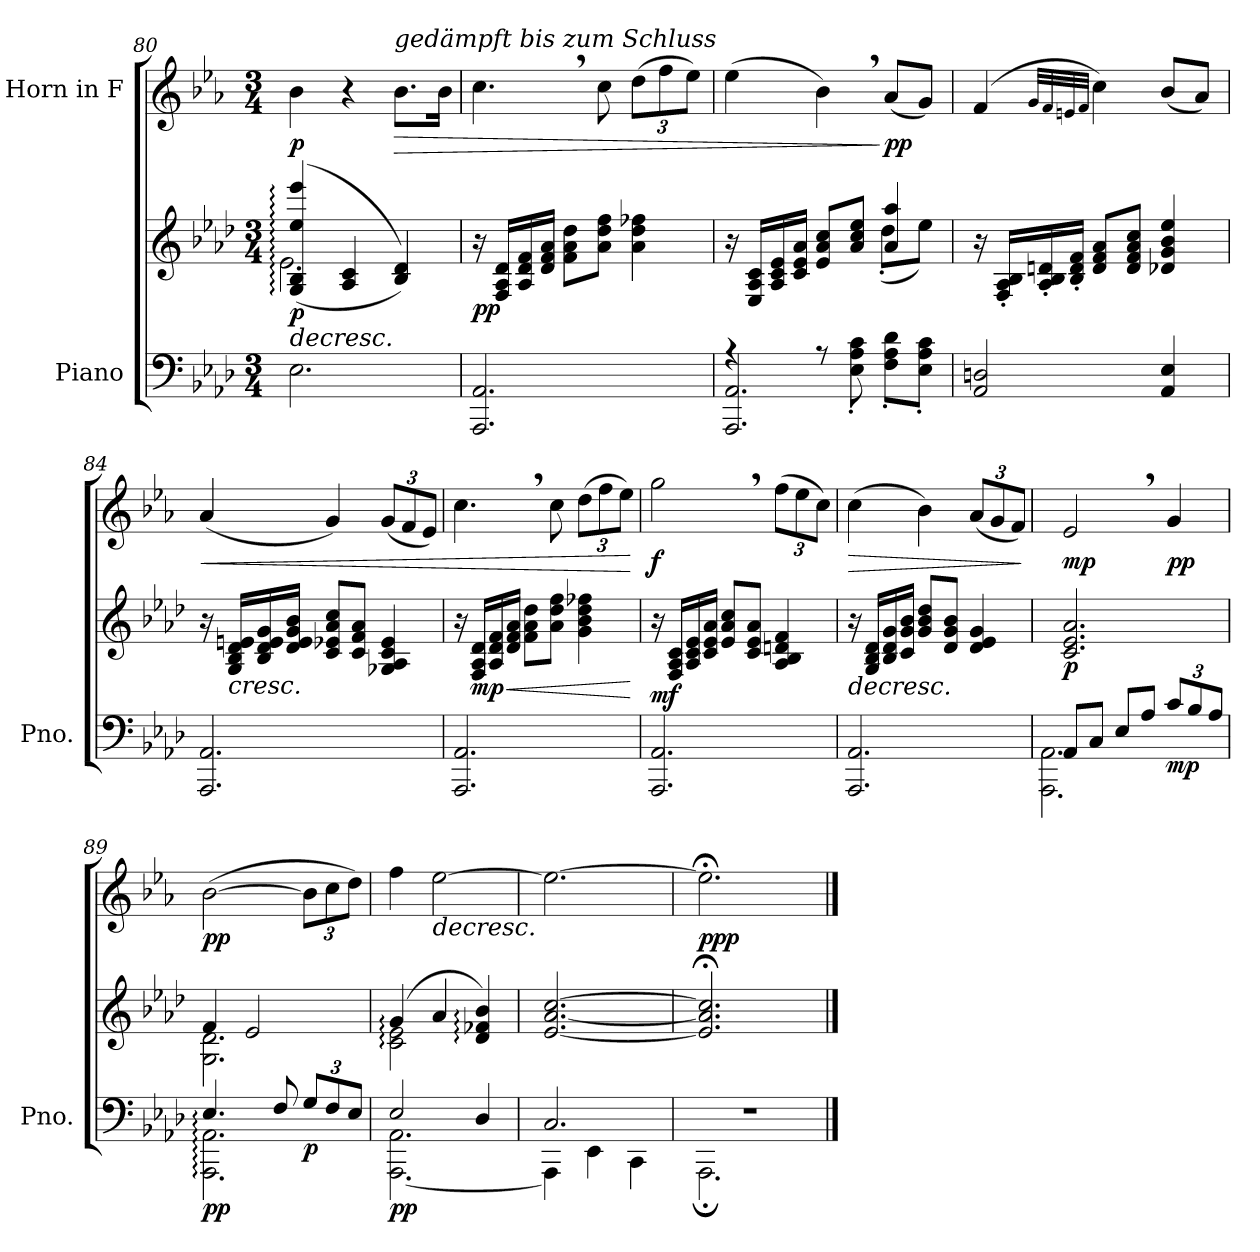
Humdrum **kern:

**kern	**kern	**dynam	**kern	**dynam
*part2	*part2	*part2	*part1	*part1
*staff3	*staff2	*staff2/3	*staff1	*staff1
*I"Piano	*	*	*I"Horn in F	*
*I'Pno.	*	*	*	*
*clefF4	*clefG2	*	*clefG2	*
*	*	*	*ITrd4c7	*
*k[b-e-a-d-]	*k[b-e-a-d-]	*	*k[b-e-a-d-]	*
*M3/4	*M3/4	*	*M3/4	*
*MM50	*MM50	*	*MM50	*
=80	=80	=80	=80	=80
!	!	!LO:HP:b	!	!
*	*^	*	*	*
!	!	!	!LO:DY:n=1:b	!	!LO:DY:b
2.E-:\	(>(>4G/: 4B-/: 4ee-/: 4eee-/:	2.e-:\	> p	4e-\	p
*	*	*	*	*MM60	*
.	4A-/ 4c/	.	.	4r	.
!	!	!	!	!LO:TX:a:i:t=gedämpft bis zum Schluss	!
!	!	!	!	!	!LO:HP:b
!	!	!	!	!	!LO:DY:n=1:b
!	!	!	!	!	!LO:DY:n=2:b
.	4B-/ 4d-/))	.	.	8.e-\L	> mp ppp
.	.	.	.	16e-\Jk	.
*	*v	*v	*	*	*
!!LO:LB:g=z
=81	=81	=81	=81	=81
!	!	!LO:DY:b	!	!
2.AAA-/ 2.AA-/	16r	pp	4.f,\	.
.	16F/ 16A-/ 16d-/LL	.	.	.
.	16A-/ 16d-/ 16f/	.	.	.
.	16d-/ 16f/ 16a-/JJ	.	.	.
.	8f\ 8a-\ 8dd-\L	.	.	.
.	8a-\ 8dd-\ 8ff\J	.	8f\	.
*	*	*	*Xbrackettup	*
.	4a-\ 4dd-\ 4ff-X\	.	(>12g\L	.
.	.	.	12b-\	.
.	.	.	12a-\J)	.
=82	=82	=82	=82	=82
*^	*^	*	*	*
2.AAA-/ 2.AA-/	4rA	16r	2ryy	.	(>4a-\	.
.	.	16E-/ 16A-/ 16c/LL	.	.	.	.
.	.	16A-/ 16c/ 16e-/	.	.	.	.
.	.	16c/ 16e-/ 16a-/JJ	.	.	.	.
.	8rA	8e-/ 8a-/ 8cc/L	.	.	4e-,\)	.
.	8E-\' 8A-\' 8c\'	8a-/ 8cc/ 8ee-/J	.	.	.	.
!	!	!	!	!	!	!LO:DY:n=1:b
.	8F\' 8A-\' 8d-\'L	4a-/ 4aa-/	(<8dd-'\L	.	(<8d-/L	] pp
.	8E-\' 8A-\' 8c\'J	.	8ee-\J)	.	8c/J)	.
*v	*v	*	*	*	*	*
*	*v	*v	*	*	*
=83	=83	=83	=83	=83
2AA-/ 2Dn/	16r	.	(>4B-/	.
.	16F/' 16A-/' 16B-/'LL	.	.	.
.	16A-/' 16B-/' 16dn/'	.	.	.
.	16B-/' 16d/' 16f/'JJ	.	.	.
.	.	.	32qc/LLL	.
.	.	.	32qB-/	.
.	.	.	32qAn/	.
.	.	.	32qB-/JJJ	.
.	8d/ 8f/ 8a-/L	.	4f\)	.
.	8d/ 8f/ 8a-/ 8cc/J	.	.	.
4AA-/ 4E-/	4d-X/ 4g/ 4b-/ 4ee-/	.	(<8e-/L	.
.	.	.	8d-/J)	.
=84	=84	=84	=84	=84
!	!	!	!	!LO:HP:b
2.AAA-/ 2.AA-/	16r	.	(<4d-/	<
!	!	!LO:HP:b	!	!
.	16G/ 16B-/ 16d-/ 16en/LL	<	.	.
.	16B-/ 16d-/ 16e/ 16g/	.	.	.
.	16d-/ 16e/ 16g/ 16b-/JJ	.	.	.
.	8c/ 8e-X/ 8a-/ 8cc/L	.	4c/)	.
.	8c/ 8f/ 8a-/J	.	.	.
.	4G-X/ 4A-/ 4c/ 4e-/	.	(<12c/L	.
.	.	.	12B-/	.
.	.	.	12A-/J)	.
.	.	]	.	.
!!LO:LB:g=z
=85	=85	=85	=85	=85
2.AAA-/ 2.AA-/	16r	.	4.f,\	.
!	!	!LO:HP:b	!	!
!	!	!LO:DY:n=1:b	!	!
.	16F/ 16A-/ 16d-/LL	< mp	.	.
.	16A-/ 16d-/ 16f/	.	.	.
.	16d-/ 16f/ 16a-/JJ	.	.	.
.	8f\ 8a-\ 8dd-\L	.	.	.
.	8a-\ 8dd-\ 8ff\J	.	8f\	.
.	4g\ 4b-\ 4dd-\ 4ff-X\	.	(>12g\L	.
.	.	.	12b-\	.
.	.	.	12a-\J)	.
.	.	[	.	[
=86	=86	=86	=86	=86
!	!	!LO:DY:b	!	!LO:DY:b
2.AAA-/ 2.AA-/	16r	mf	2cc,\	f
.	16F/ 16A-/ 16c/LL	.	.	.
.	16A-/ 16c/ 16e-/	.	.	.
.	16c/ 16e-/ 16a-/JJ	.	.	.
.	8e-/ 8a-/ 8cc/L	.	.	.
.	8c/ 8e-/ 8a-/J	.	.	.
.	4A-/ 4B-/ 4dn/ 4f/	.	(>12b-\L	.
.	.	.	12a-\	.
.	.	.	12f\J)	.
=87	=87	=87	=87	=87
!	!	!LO:HP:b	!	!LO:HP:b
2.AAA-/ 2.AA-/	16r	>	(>4f\	>
.	16G/ 16B-/ 16d-/LL	.	.	.
.	16B-/ 16d-/ 16g/	.	.	.
.	16c/ 16g/ 16b-/JJ	.	.	.
.	8g/ 8b-/ 8dd-/L	.	4e-\)	.
.	8d-/ 8g/ 8b-/J	.	.	.
.	4d-/ 4e-/ 4g/	.	(<12d-/L	.
.	.	.	12c/	.
.	.	.	12B-/J)	.
.	.	[	.	]
=88	=88	=88	=88	=88
*^	*	*	*	*
!	!	!	!LO:DY:b	!	!LO:DY:b
8AA-/L	2.AAA-\ 2.AA-\	2.c/ 2.e-/ 2.a-/	p	2A-,/	mp
8C/J	.	.	.	.	.
8E-/L	.	.	.	.	.
8A-/J	.	.	.	.	.
*Xbrackettup	*	*	*	*	*
!	!	!	!LO:DY:n=1:b=2	!	!LO:DY:b
12c/L	.	.	] mp	4c/	pp
12B-/	.	.	.	.	.
12A-/J	.	.	.	.	.
=89	=89	=89	=89	=89	=89
*	*	*^	*	*	*
!	!	!	!	!LO:DY:b=2	!	!LO:DY:b
4.E-:/	2.AAA-\: 2.AA-\:	4f/	2.G\ 2.d-\	pp	(>[2e-\	pp
.	.	2e-/	.	.	.	.
8F/	.	.	.	.	.	.
!	!	!	!	!LO:DY:b=2	!	!
12G/L	.	.	.	p	12e-\L]	.
12F/	.	.	.	.	12f\	.
12E-/J	.	.	.	.	12g\J)	.
!!LO:PB:g=z
=90	=90	=90	=90	=90	=90	=90
*	*	*	*	*	*^	*
!	!	!	!	!LO:DY:b=2	!	!	!
2E-/	[2.AAA-\ 2.AA-\	(>4g:/	2c\: 2e-\:	pp	4b-\	4ryy	.
!	!	!	!	!	!	!	!LO:HP:b
.	.	4a-/	.	.	[2a-\	[4a-!\yy	>
4D-/	.	4d-/: 4f-X/: 4b-/:)	4ryy	.	.	4a-!\yy]	.
*	*	*v	*v	*	*	*	*
=91	=91	=91	=91	=91	=91	=91
2.C/	4AAA-\]	[2.e-/ [2.a-/ [2.cc/	.	2.a-\_	4a-~!\yy	.
.	4EE-\	.	.	.	4a-~!\yy	.
.	4CC\	.	.	.	4a-~!\yy	.
=92	=92	=92	=92	=92	=92	=92
!	!	!	!	!	!	!LO:DY:b
2.r	2.AAA-;\	2.e-/];< 2.a-/];< 2.cc/];<	.	2.a-;<\]	[4a-!\yy	ppp
.	.	.	.	.	4a-!\yy_	.
.	.	.	.	.	4a-!\yy]	.
*v	*v	*	*	*v	*v	*
.	.	.	.	]
==	==	==	==	==
*-	*-	*-	*-	*-
